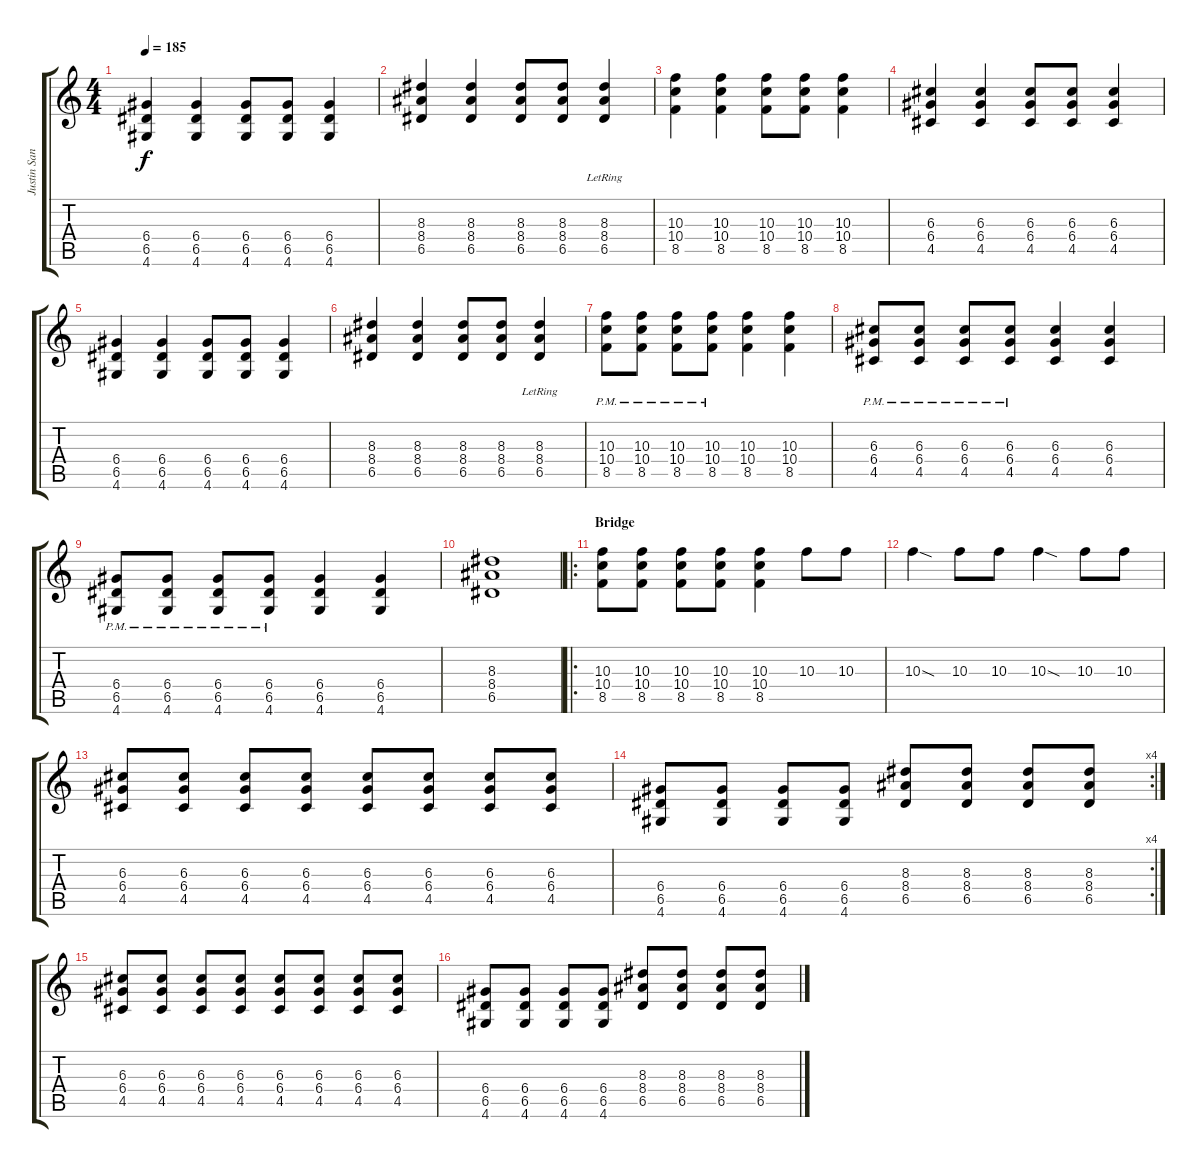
\track ("Justin Sane" "Justin San") {instrument distortionguitar}
\staff {score tabs}
\tuning (E4 B3 G3 D3 A2 E2) {hide}
\ts (4 4)
\tempo 185
\clef g2
\ks c
(6.4 6.5 4.6).4{dy f} (6.4 6.5 4.6).4 (6.4 6.5 4.6).8 (6.4 6.5 4.6).8 (6.4 6.5 4.6).4 |
(8.3 8.4 6.5).4 (8.3 8.4 6.5).4 (8.3 8.4 6.5).8 (8.3 8.4 6.5).8 (8.3 8.4{lr} 6.5{lr}).4 |
(10.3 10.4 8.5).4 (10.3 10.4 8.5).4 (10.3 10.4 8.5).8 (10.3 10.4 8.5).8 (10.3 10.4 8.5).4 |
(6.3 6.4 4.5).4 (6.3 6.4 4.5).4 (6.3 6.4 4.5).8 (6.3 6.4 4.5).8 (6.3 6.4 4.5).4 |
(6.4 6.5 4.6).4 (6.4 6.5 4.6).4 (6.4 6.5 4.6).8 (6.4 6.5 4.6).8 (6.4 6.5 4.6).4 |
(8.3 8.4 6.5).4 (8.3 8.4 6.5).4 (8.3 8.4 6.5).8 (8.3 8.4 6.5).8 (8.3 8.4{lr} 6.5{lr}).4 |
(10.3{pm} 10.4{pm} 8.5{pm}).8 (10.3{pm} 10.4{pm} 8.5{pm}).8 (10.3{pm} 10.4{pm} 8.5{pm}).8 (10.3{pm} 10.4{pm} 8.5{pm}).8 (10.3 10.4 8.5).4 (10.3 10.4 8.5).4 |
(6.3{pm} 6.4{pm} 4.5{pm}).8 (6.3{pm} 6.4{pm} 4.5{pm}).8 (6.3{pm} 6.4{pm} 4.5{pm}).8 (6.3{pm} 6.4{pm} 4.5{pm}).8 (6.3 6.4 4.5).4 (6.3 6.4 4.5).4 |
(6.4{pm} 6.5{pm} 4.6{pm}).8 (6.4{pm} 6.5{pm} 4.6{pm}).8 (6.4{pm} 6.5{pm} 4.6{pm}).8 (6.4{pm} 6.5{pm} 4.6{pm}).8 (6.4 6.5 4.6).4 (6.4 6.5 4.6).4 |
(8.3 8.4 6.5).1 |
\ro
\section ("" "Bridge")
(10.3 10.4 8.5).8 (10.3 10.4 8.5).8 (10.3 10.4 8.5).8 (10.3 10.4 8.5).8 (10.3 10.4 8.5).4 10.3.8 10.3.8 |
10.3{sod}.4 10.3.8 10.3.8 10.3{sod}.4 10.3.8 10.3.8 |
(6.3 6.4 4.5).8 (6.3 6.4 4.5).8 (6.3 6.4 4.5).8 (6.3 6.4 4.5).8 (6.3 6.4 4.5).8 (6.3 6.4 4.5).8 (6.3 6.4 4.5).8 (6.3 6.4 4.5).8 |
\rc 4
(6.4 6.5 4.6).8 (6.4 6.5 4.6).8 (6.4 6.5 4.6).8 (6.4 6.5 4.6).8 (8.3 8.4 6.5).8 (8.3 8.4 6.5).8 (8.3 8.4 6.5).8 (8.3 8.4 6.5).8 |
(6.3 6.4 4.5).8 (6.3 6.4 4.5).8 (6.3 6.4 4.5).8 (6.3 6.4 4.5).8 (6.3 6.4 4.5).8 (6.3 6.4 4.5).8 (6.3 6.4 4.5).8 (6.3 6.4 4.5).8 |
(6.4 6.5 4.6).8 (6.4 6.5 4.6).8 (6.4 6.5 4.6).8 (6.4 6.5 4.6).8 (8.3 8.4 6.5).8 (8.3 8.4 6.5).8 (8.3 8.4 6.5).8 (8.3 8.4 6.5).8
